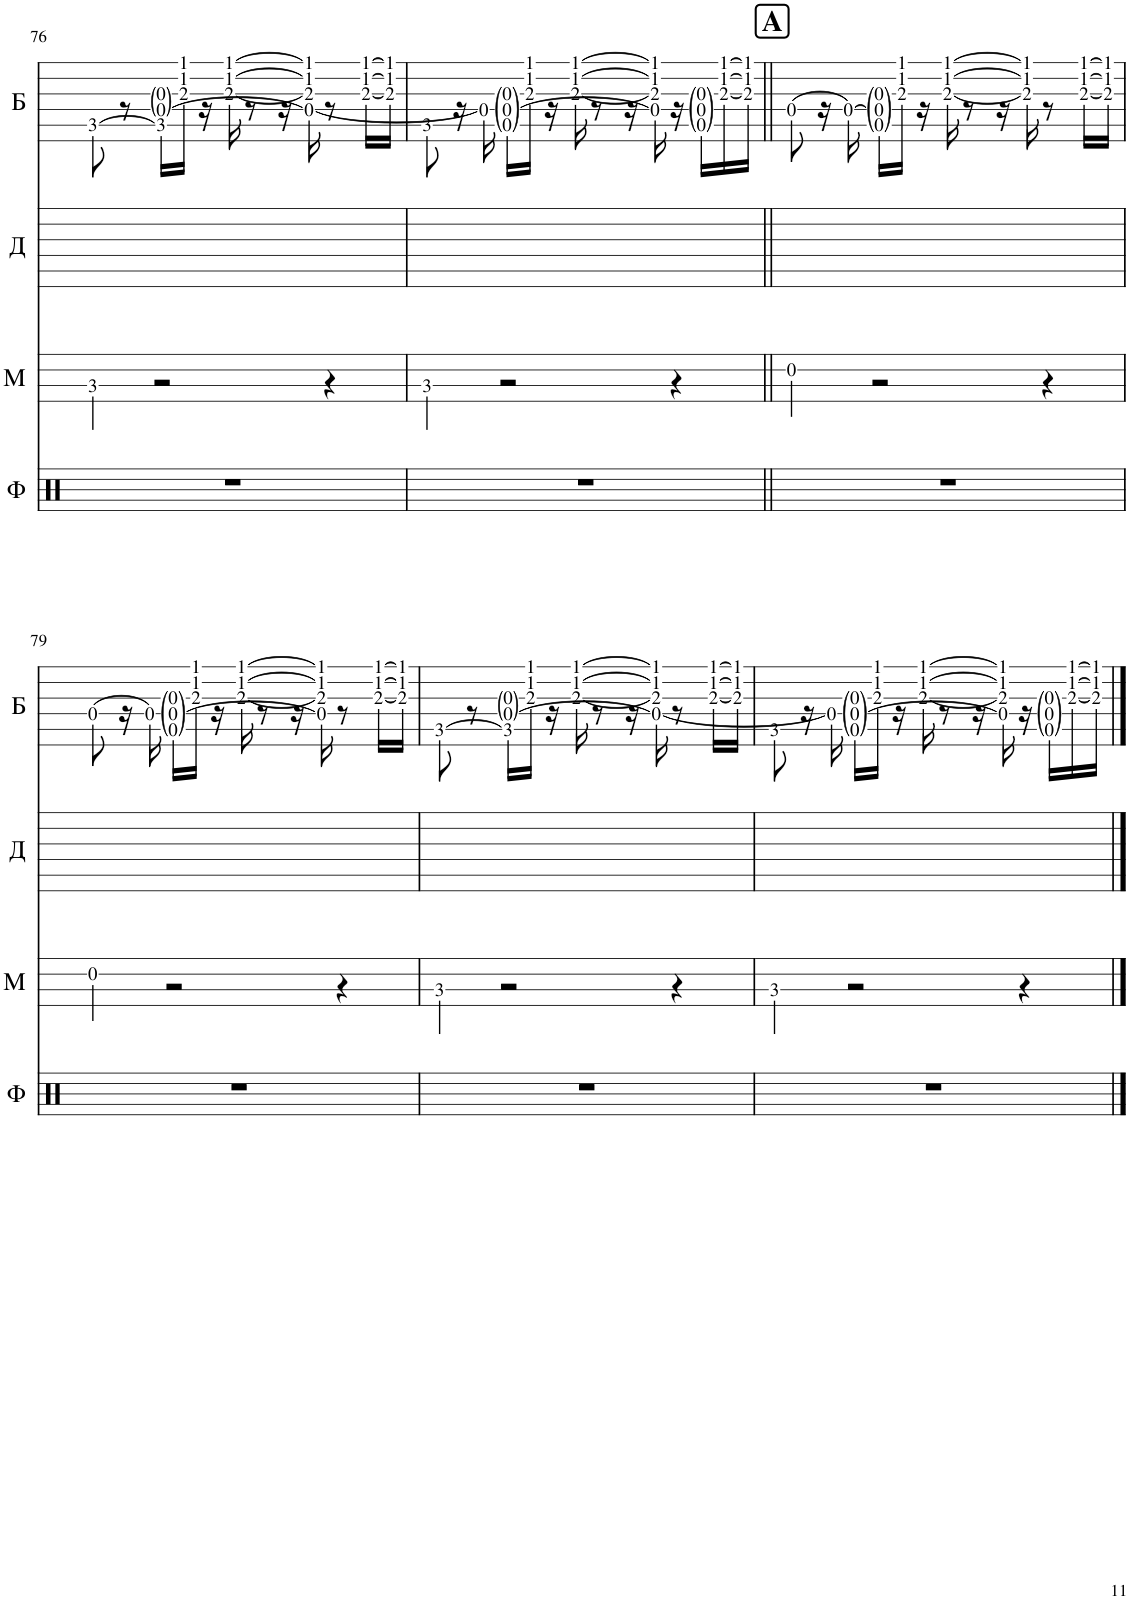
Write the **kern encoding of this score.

**kern	**kern	**kern	**kern
*part4	*part3	*part2	*part1
*staff4	*staff3	*staff2	*staff1
*I"Фил	*I"Митя	*I"Даня	*I"Миша
!!LO:PB:g=z
*clefX	*	*	*
*k[]	*k[]	*k[]	*k[]
*M4/4	*M4/4	*M4/4	*M4/4
=76	=76	=76	=76
1r	4CC\	1r	[8C\
.	.	.	8r
.	2r	.	16C\] [16D\ 16G\LL
.	.	.	16A\ 16c\ 16f\JJ
.	.	.	16r
.	.	.	[16A\ [16c\ [16f\
.	.	.	8r
.	.	.	16r
.	.	.	16D\_ 16A\] 16c\] 16f\]
.	4r	.	8r
.	.	.	[16A\ [16c\ [16f\LL
.	.	.	16A\] 16c\] 16f\]JJ
=77	=77	=77	=77
1r	4CC\	1r	8C\
.	.	.	16r
.	.	.	16D\]
.	2r	.	16AA\ [16D\ 16G\LL
.	.	.	16A\ 16c\ 16f\JJ
.	.	.	16r
.	.	.	[16A\ [16c\ [16f\
.	.	.	8r
.	.	.	16r
.	.	.	16D\] 16A\] 16c\] 16f\]
.	4r	.	16r
.	.	.	16AA\ 16D\ 16G\LL
.	.	.	[16A\ [16c\ [16f\
.	.	.	16A\] 16c\] 16f\]JJ
!!LO:REH:place=s1:a:B:cj:fs=14:t=A
=78||	=78||	=78||	=78||
1r	4DD\	1r	[8D\
.	.	.	16r
.	.	.	16D\_
.	2r	.	16AA\ 16D\] 16G\LL
.	.	.	16A\ 16c\ 16f\JJ
.	.	.	16r
.	.	.	[16A\ [16c\ [16f\
.	.	.	8r
.	.	.	16r
.	.	.	16A\] 16c\] 16f\]
.	4r	.	8r
.	.	.	[16A\ [16c\ [16f\LL
.	.	.	16A\] 16c\] 16f\]JJ
!!LO:LB:g=z
=79	=79	=79	=79
1r	4DD\	1r	[8D\
.	.	.	16r
.	.	.	16D\]
.	2r	.	16AA\ [16D\ 16G\LL
.	.	.	16A\ 16c\ 16f\JJ
.	.	.	16r
.	.	.	[16A\ [16c\ [16f\
.	.	.	8r
.	.	.	16r
.	.	.	16D\] 16A\] 16c\] 16f\]
.	4r	.	8r
.	.	.	[16A\ [16c\ [16f\LL
.	.	.	16A\] 16c\] 16f\]JJ
=80	=80	=80	=80
1r	4CC\	1r	[8C\
.	.	.	8r
.	2r	.	16C\] [16D\ 16G\LL
.	.	.	16A\ 16c\ 16f\JJ
.	.	.	16r
.	.	.	[16A\ [16c\ [16f\
.	.	.	8r
.	.	.	16r
.	.	.	16D\_ 16A\] 16c\] 16f\]
.	4r	.	8r
.	.	.	[16A\ [16c\ [16f\LL
.	.	.	16A\] 16c\] 16f\]JJ
=81	=81	=81	=81
1r	4CC\	1r	8C\
.	.	.	16r
.	.	.	16D\]
.	2r	.	16AA\ [16D\ 16G\LL
.	.	.	16A\ 16c\ 16f\JJ
.	.	.	16r
.	.	.	[16A\ [16c\ [16f\
.	.	.	8r
.	.	.	16r
.	.	.	16D\] 16A\] 16c\] 16f\]
.	4r	.	16r
.	.	.	16AA\ 16D\ 16G\LL
.	.	.	[16A\ [16c\ [16f\
.	.	.	16A\] 16c\] 16f\]JJ
==	==	==	==
*-	*-	*-	*-
